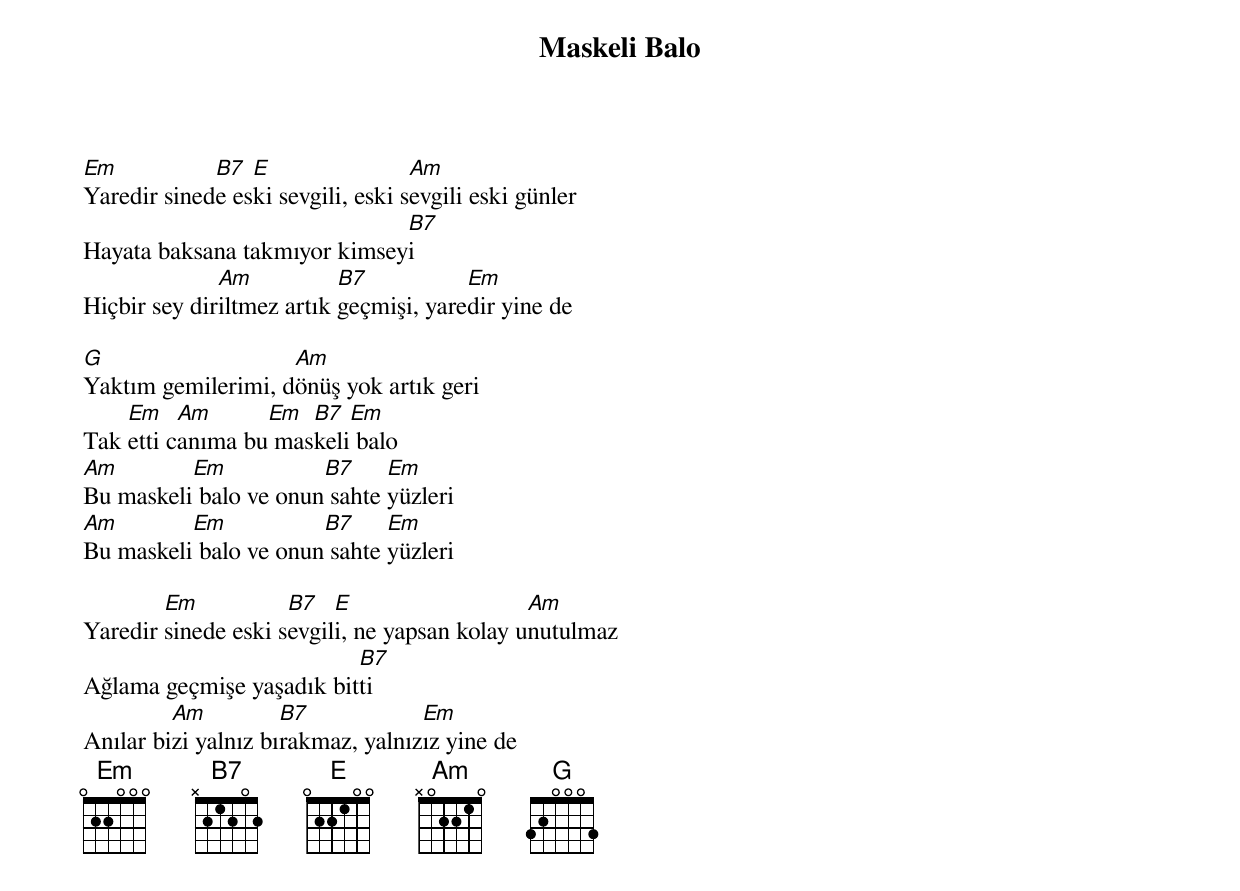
{title: Maskeli Balo}
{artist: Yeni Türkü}

Em           B7  E                 Am
Yaredir sinede eski sevgili, eski sevgili eski günler
                              B7
Hayata baksana takmıyor kimseyi
              Am           B7           Em
Hiçbir sey diriltmez artık geçmişi, yaredir yine de

G                   Am
Yaktım gemilerimi, dönüş yok artık geri
    Em    Am      Em  B7  Em
Tak etti canıma bu maskeli balo
Am        Em           B7     Em
Bu maskeli balo ve onun sahte yüzleri
Am        Em           B7     Em
Bu maskeli balo ve onun sahte yüzleri

        Em           B7   E                   Am
Yaredir sinede eski sevgili, ne yapsan kolay unutulmaz
                          B7
Ağlama geçmişe yaşadık bitti
         Am          B7            Em
Anılar bizi yalnız bırakmaz, yalnızız yine de
